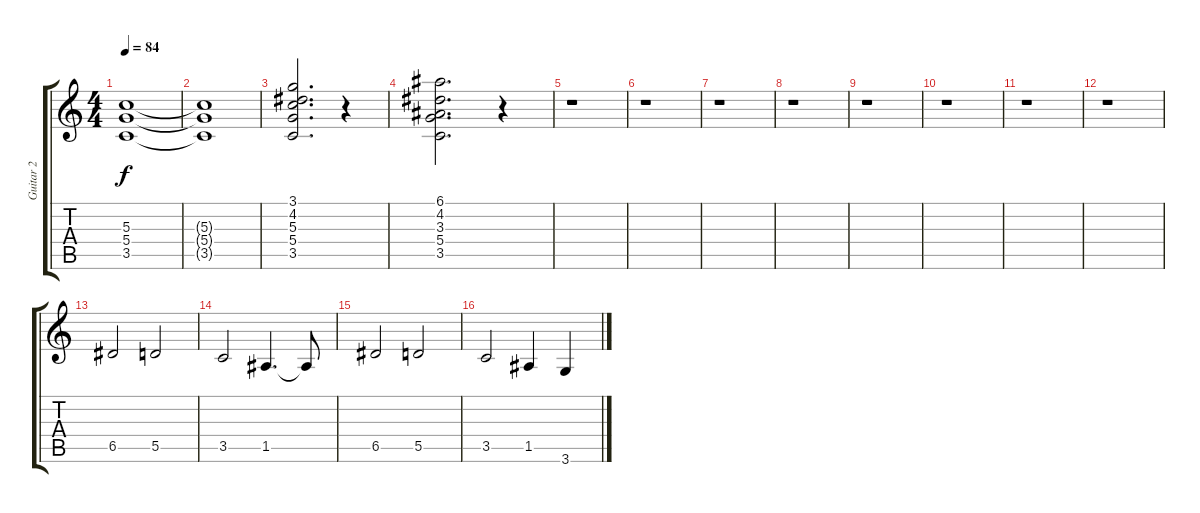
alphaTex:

\track ("Guitar 2" "Guitar 2") {instrument distortionguitar}
\staff {score tabs}
\tuning (E4 B3 G3 D3 A2 E2) {hide}
\ts (4 4)
\tempo 84
\clef g2
\ks c
(5.3 5.4 3.5).1{dy f} |
(5.3{t} 5.4{t} 3.5{t}).1 |
(3.1 4.2 5.3 5.4 3.5).2{d} r.4 |
(6.1 4.2 3.3 5.4 3.5).2{d} r.4 |
r.1 |
r.1 |
r.1 |
r.1 |
r.1 |
r.1 |
r.1 |
r.1 |
6.5.2 5.5.2 |
3.5.2 1.5.4{d} 1.5{t}.8 |
6.5.2 5.5.2 |
3.5.2 1.5.4 3.6.4
